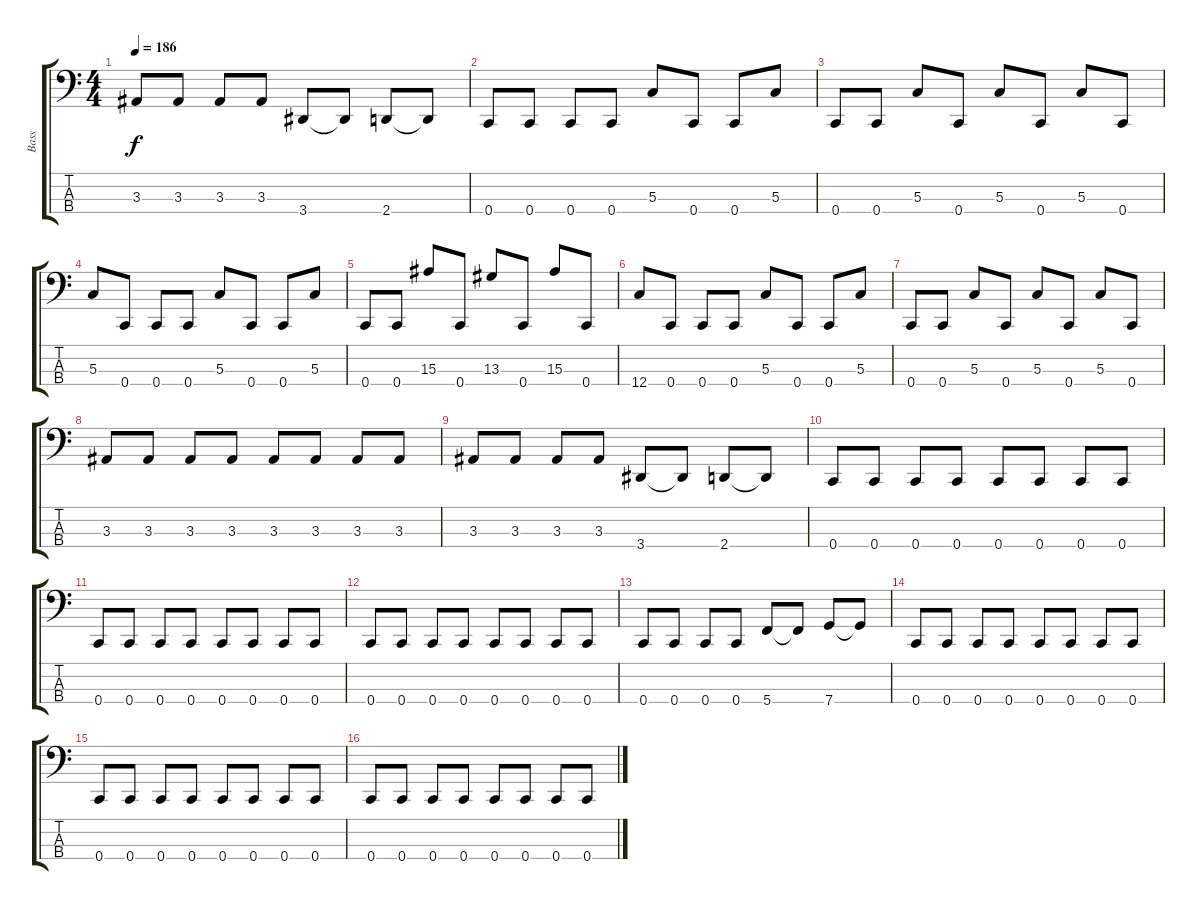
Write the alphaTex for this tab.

\track ("Bass" "Bass") {instrument electricbasspick bank 255}
\staff {score tabs}
\tuning (F2 C2 G1 C1) {hide}
\ts (4 4)
\tempo 186
\clef f4
\ks c
3.3.8{dy f} 3.3.8 3.3.8 3.3.8 3.4.8 3.4{t}.8 2.4.8 2.4{t}.8 |
0.4.8 0.4.8 0.4.8 0.4.8 5.3.8 0.4.8 0.4.8 5.3.8 |
0.4.8 0.4.8 5.3.8 0.4.8 5.3.8 0.4.8 5.3.8 0.4.8 |
5.3.8 0.4.8 0.4.8 0.4.8 5.3.8 0.4.8 0.4.8 5.3.8 |
0.4.8 0.4.8 15.3.8 0.4.8 13.3.8 0.4.8 15.3.8 0.4.8 |
12.4.8 0.4.8 0.4.8 0.4.8 5.3.8 0.4.8 0.4.8 5.3.8 |
0.4.8 0.4.8 5.3.8 0.4.8 5.3.8 0.4.8 5.3.8 0.4.8 |
3.3.8 3.3.8 3.3.8 3.3.8 3.3.8 3.3.8 3.3.8 3.3.8 |
3.3.8 3.3.8 3.3.8 3.3.8 3.4.8 3.4{t}.8 2.4.8 2.4{t}.8 |
0.4.8 0.4.8 0.4.8 0.4.8 0.4.8 0.4.8 0.4.8 0.4.8 |
0.4.8 0.4.8 0.4.8 0.4.8 0.4.8 0.4.8 0.4.8 0.4.8 |
0.4.8 0.4.8 0.4.8 0.4.8 0.4.8 0.4.8 0.4.8 0.4.8 |
0.4.8 0.4.8 0.4.8 0.4.8 5.4.8 5.4{t}.8 7.4.8 7.4{t}.8 |
0.4.8 0.4.8 0.4.8 0.4.8 0.4.8 0.4.8 0.4.8 0.4.8 |
0.4.8 0.4.8 0.4.8 0.4.8 0.4.8 0.4.8 0.4.8 0.4.8 |
0.4.8 0.4.8 0.4.8 0.4.8 0.4.8 0.4.8 0.4.8 0.4.8
